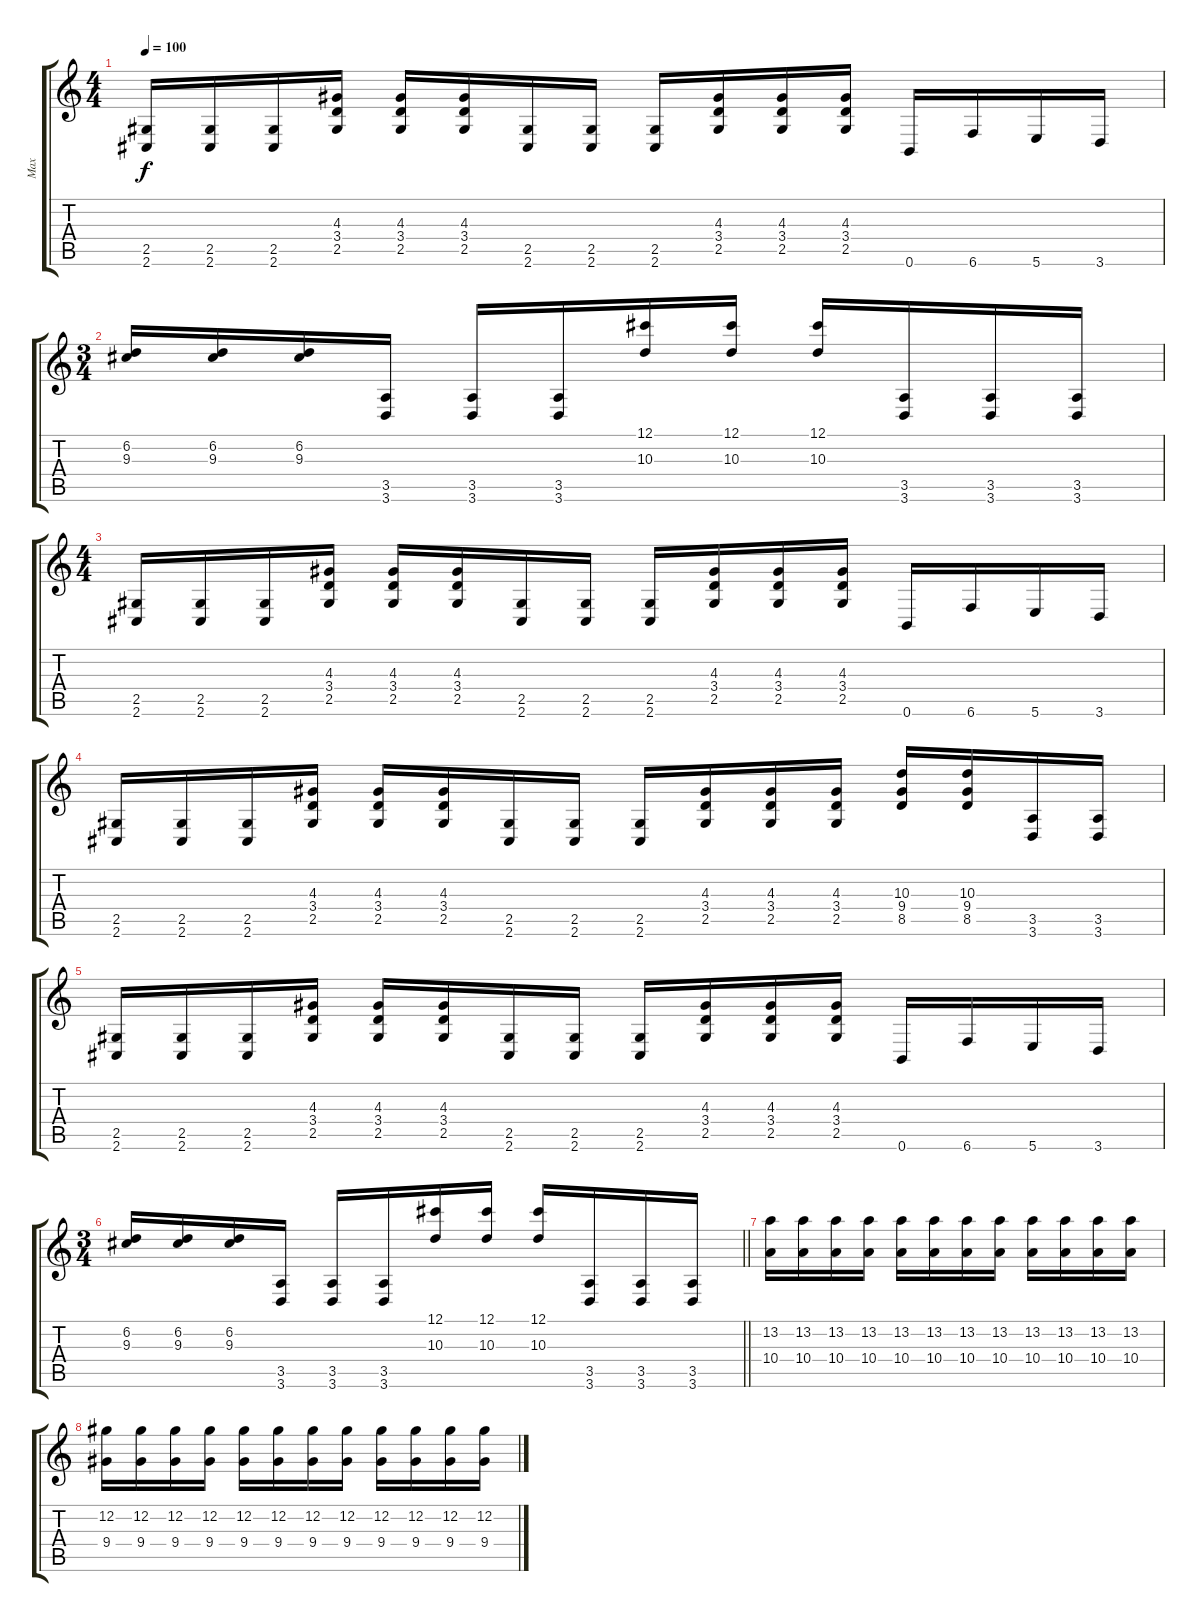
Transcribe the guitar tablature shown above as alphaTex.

\track ("Max" "Max") {instrument distortionguitar}
\staff {score tabs}
\tuning (Db4 Ab3 E3 B2 Gb2 B1) {hide}
\ts (4 4)
\tempo 100
\clef g2
\ks c
(2.5 2.6).16{dy f} (2.5 2.6).16 (2.5 2.6).16 (4.3 3.4 2.5).16 (4.3 3.4 2.5).16 (4.3 3.4 2.5).16 (2.5 2.6).16 (2.5 2.6).16 (2.5 2.6).16 (4.3 3.4 2.5).16 (4.3 3.4 2.5).16 (4.3 3.4 2.5).16 0.6.16 6.6.16 5.6.16 3.6.16 |
\ts (3 4)
(6.2 9.3).16 (6.2 9.3).16 (6.2 9.3).16 (3.5 3.6).16 (3.5 3.6).16 (3.5 3.6).16 (12.1 10.3).16 (12.1 10.3).16 (12.1 10.3).16 (3.5 3.6).16 (3.5 3.6).16 (3.5 3.6).16 |
\ts (4 4)
(2.5 2.6).16 (2.5 2.6).16 (2.5 2.6).16 (4.3 3.4 2.5).16 (4.3 3.4 2.5).16 (4.3 3.4 2.5).16 (2.5 2.6).16 (2.5 2.6).16 (2.5 2.6).16 (4.3 3.4 2.5).16 (4.3 3.4 2.5).16 (4.3 3.4 2.5).16 0.6.16 6.6.16 5.6.16 3.6.16 |
(2.5 2.6).16 (2.5 2.6).16 (2.5 2.6).16 (4.3 3.4 2.5).16 (4.3 3.4 2.5).16 (4.3 3.4 2.5).16 (2.5 2.6).16 (2.5 2.6).16 (2.5 2.6).16 (4.3 3.4 2.5).16 (4.3 3.4 2.5).16 (4.3 3.4 2.5).16 (10.3 9.4 8.5).16 (10.3 9.4 8.5).16 (3.5 3.6).16 (3.5 3.6).16 |
(2.5 2.6).16 (2.5 2.6).16 (2.5 2.6).16 (4.3 3.4 2.5).16 (4.3 3.4 2.5).16 (4.3 3.4 2.5).16 (2.5 2.6).16 (2.5 2.6).16 (2.5 2.6).16 (4.3 3.4 2.5).16 (4.3 3.4 2.5).16 (4.3 3.4 2.5).16 0.6.16 6.6.16 5.6.16 3.6.16 |
\ts (3 4)
\barLineRight lightlight
(6.2 9.3).16 (6.2 9.3).16 (6.2 9.3).16 (3.5 3.6).16 (3.5 3.6).16 (3.5 3.6).16 (12.1 10.3).16 (12.1 10.3).16 (12.1 10.3).16 (3.5 3.6).16 (3.5 3.6).16 (3.5 3.6).16 |
\section ("" "")
(13.2 10.4).16 (13.2 10.4).16 (13.2 10.4).16 (13.2 10.4).16 (13.2 10.4).16 (13.2 10.4).16 (13.2 10.4).16 (13.2 10.4).16 (13.2 10.4).16 (13.2 10.4).16 (13.2 10.4).16 (13.2 10.4).16 |
(12.2 9.4).16 (12.2 9.4).16 (12.2 9.4).16 (12.2 9.4).16 (12.2 9.4).16 (12.2 9.4).16 (12.2 9.4).16 (12.2 9.4).16 (12.2 9.4).16 (12.2 9.4).16 (12.2 9.4).16 (12.2 9.4).16
